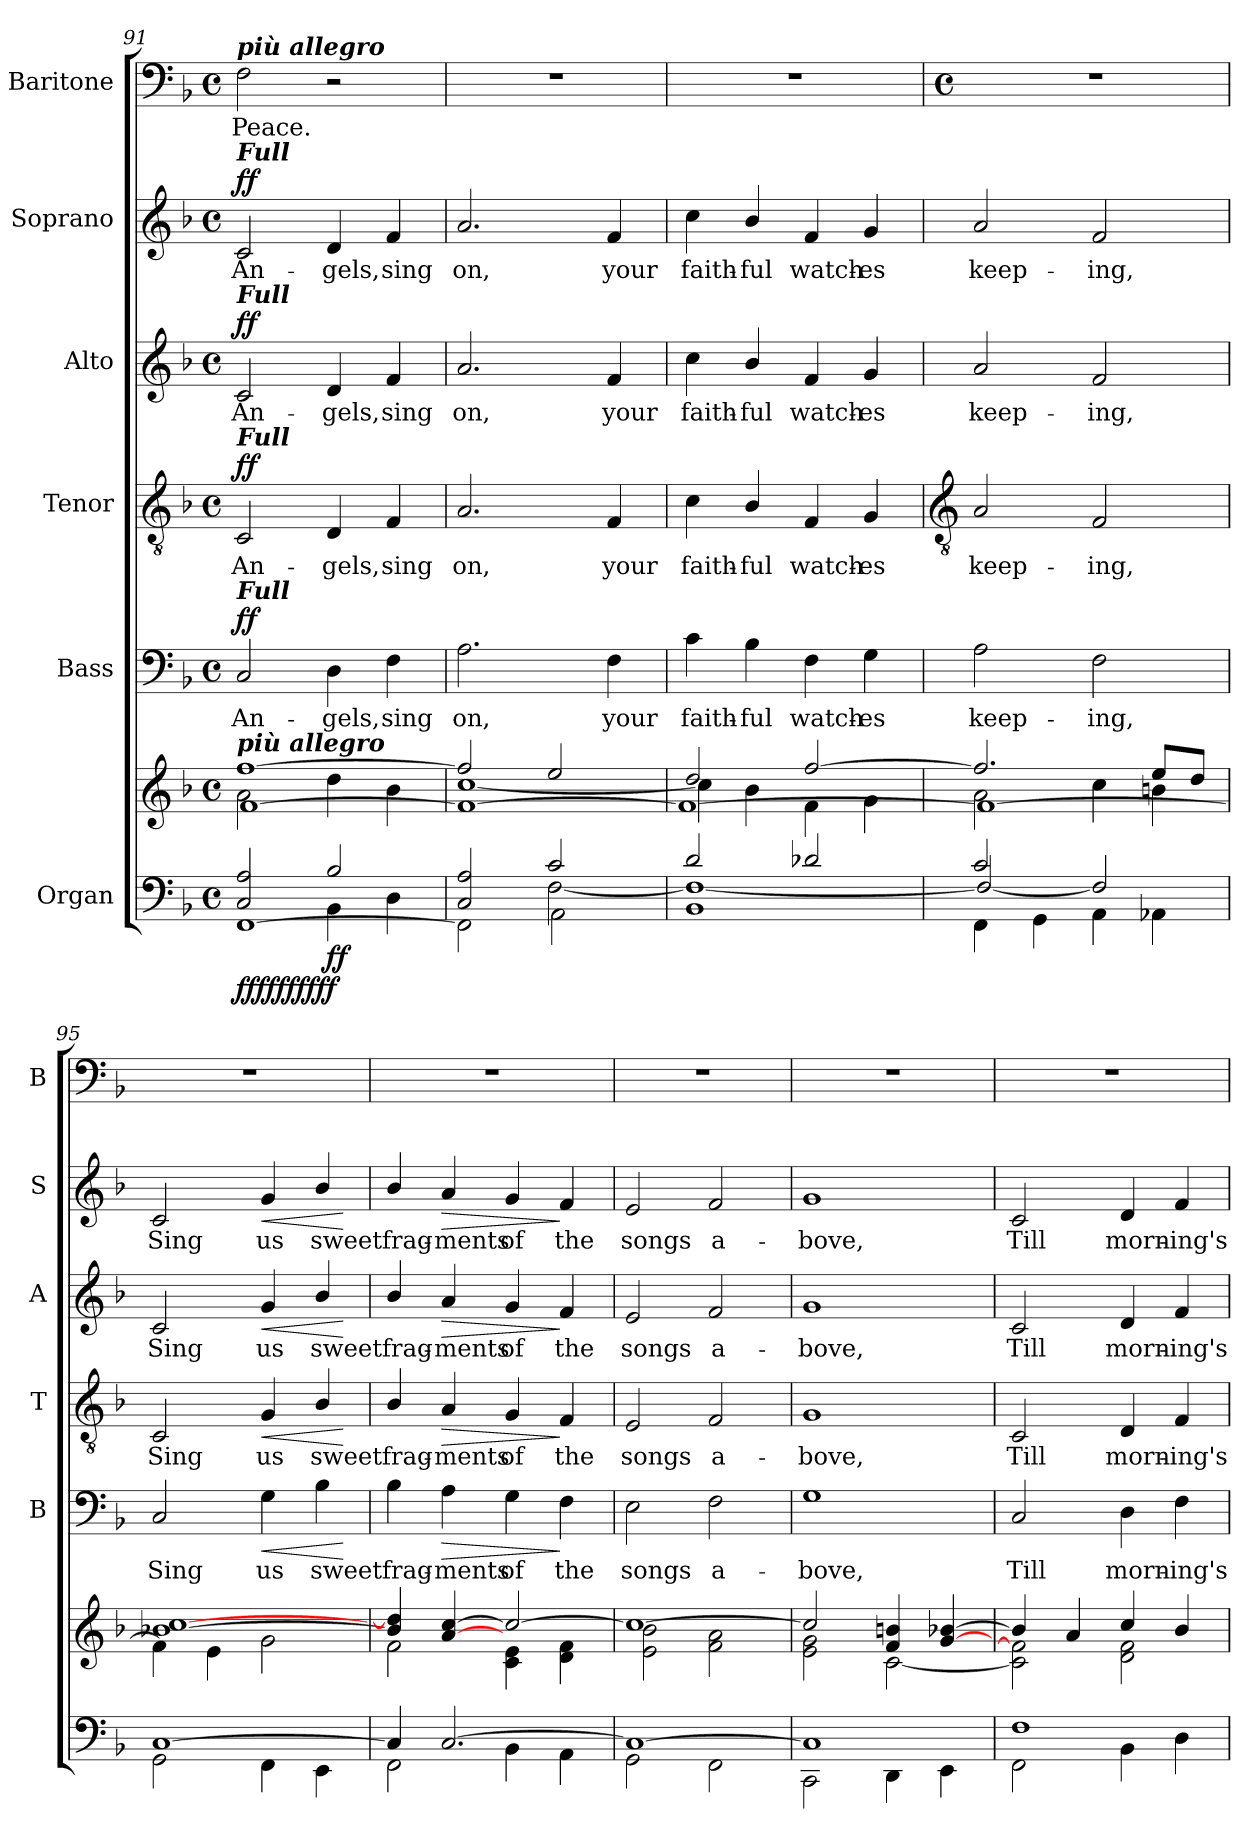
**kern	**kern	**dynam	**kern	**text	**dynam	**kern	**text	**dynam	**kern	**text	**dynam	**kern	**text	**dynam	**kern	**text
*part6	*part6	*part6	*part5	*part5	*part5	*part4	*part4	*part4	*part3	*part3	*part3	*part2	*part2	*part2	*part1	*part1
*staff7	*staff6	*staff6/7	*staff5	*staff5	*staff5	*staff4	*staff4	*staff4	*staff3	*staff3	*staff3	*staff2	*staff2	*staff2	*staff1	*staff1
*I"Organ	*	*	*I"Bass	*	*	*I"Tenor	*	*	*I"Alto	*	*	*I"Soprano	*	*	*I"Baritone	*
*	*	*	*I'B	*	*	*I'T	*	*	*I'A	*	*	*I'S	*	*	*I'B	*
*clefF4	*clefG2	*	*clefF4	*	*	*clefGv2	*	*	*clefG2	*	*	*clefG2	*	*	*clefF4	*
*k[b-]	*k[b-]	*	*k[b-]	*	*	*k[b-]	*	*	*k[b-]	*	*	*k[b-]	*	*	*k[b-]	*
*F:	*F:	*	*F:	*	*	*F:	*	*	*F:	*	*	*F:	*	*	*F:	*
*M4/4	*M4/4	*	*M4/4	*	*	*M4/4	*	*	*M4/4	*	*	*M4/4	*	*	*M4/4	*
*met(c)	*met(c)	*	*met(c)	*	*	*met(c)	*	*	*met(c)	*	*	*met(c)	*	*	*met(c)	*
=91	=91	=91	=91	=91	=91	=91	=91	=91	=91	=91	=91	=91	=91	=91	=91	=91
*^	*^	*	*	*	*	*	*	*	*	*	*	*	*	*	*	*
*	*^	*	*^	*	*	*	*	*	*	*	*	*	*	*	*	*	*	*
!	!	!	!	!	!	!	!	!	!	!	!	!	!	!	!	!	!	!	!LO:TX:a:Bi:t=più allegro	!
!	!	!	!	!	!	!	!	!	!	!	!	!	!	!	!	!LO:TX:a:Bi:t=Full	!	!	!	!
!	!	!	!	!	!	!	!	!	!	!	!	!	!LO:TX:a:Bi:t=Full	!	!	!	!	!	!	!
!	!	!	!	!	!	!	!	!	!	!LO:TX:a:Bi:t=Full	!	!	!	!	!	!	!	!	!	!
!	!	!	!	!	!	!	!LO:TX:a:Bi:t=Full	!	!	!	!	!	!	!	!	!	!	!	!	!
!	!	!	!LO:TX:a:Bi:t=più allegro	!	!	!	!	!	!	!	!	!	!	!	!	!	!	!	!	!
!	!	!	!	!	!	!LO:DY:b=2	!	!LO:LY:b	!	!	!LO:LY:b	!	!	!LO:LY:b	!	!	!LO:LY:b	!	!	!LO:LY:b
!	!	!	!	!	!	!LO:DY:n=1:b=2	!	!	!	!	!	!	!	!	!	!	!	!	!	!
!	!	!	!	!	!	!LO:DY:n=2:b	!	!	!	!	!	!	!	!	!	!	!	!	!	!
!	!	!	!	!	!	!LO:DY:n=3:b	!	!	!	!	!	!	!	!	!	!	!	!	!	!
!	!	!	!	!	!	!LO:DY:n=4:b	!	!	!LO:DY:b	!	!	!LO:DY:b	!	!	!LO:DY:b	!	!	!LO:DY:b	!	!
2C/ 2A/	2ryy	[1FF\	[1ff	2a\	[1f\	ff ff ff ff ff	2C	An-	ff	2C	An-	ff	2c/	An-	ff	2c	An-	ff	2F	Peace.
!	!	!	!	!	!	!LO:DY:n=5:b=2	!	!LO:LY:b	!	!	!LO:LY:b	!	!	!LO:LY:b	!	!	!LO:LY:b	!	!	!
2B-/	4BB-\	.	.	4dd\	.	ff	4D	-gels,	.	4D	-gels,	.	4d	-gels,	.	4d	-gels,	.	2r	.
!	!	!	!	!	!	!	!	!LO:LY:b	!	!	!LO:LY:b	!	!	!LO:LY:b	!	!	!LO:LY:b	!	!	!
.	4D\	.	.	4b-\	.	.	4F	sing	.	4F	sing	.	4f	sing	.	4f	sing	.	.	.
=92	=92	=92	=92	=92	=92	=92	=92	=92	=92	=92	=92	=92	=92	=92	=92	=92	=92	=92	=92	=92
!	!	!	!	!	!	!	!	!LO:LY:b	!	!	!LO:LY:b	!	!	!LO:LY:b	!	!	!LO:LY:b	!	!	!
2C/ 2A/	2ryy	2FF\]	2ff/]	[1cc\	1f\_	.	2.A	on,	.	2.A	on,	.	2.a	on,	.	2.a	on,	.	1r	.
2c/	[2F\	2AA\	2ee/	.	.	.	.	.	.	.	.	.	.	.	.	.	.	.	.	.
!	!	!	!	!	!	!	!	!LO:LY:b	!	!	!LO:LY:b	!	!	!LO:LY:b	!	!	!LO:LY:b	!	!	!
.	.	.	.	.	.	.	4F	your	.	4F	your	.	4f	your	.	4f	your	.	.	.
=93	=93	=93	=93	=93	=93	=93	=93	=93	=93	=93	=93	=93	=93	=93	=93	=93	=93	=93	=93	=93
!	!	!	!	!	!	!	!	!LO:LY:b	!	!	!LO:LY:b	!	!	!LO:LY:b	!	!	!LO:LY:b	!	!	!
2d/	1F\_	1BB-\	2dd/	4cc\]	1f\_	.	4c	faith-	.	4c	faith-	.	4cc	faith-	.	4cc	faith-	.	1r	.
!	!	!	!	!	!	!	!	!LO:LY:b	!	!	!LO:LY:b	!	!	!LO:LY:b	!	!	!LO:LY:b	!	!	!
.	.	.	.	4b-\	.	.	4B-\	-ful	.	4B-/	-ful	.	4b-/	-ful	.	4b-/	-ful	.	.	.
!	!	!	!	!	!	!	!	!LO:LY:b	!	!	!LO:LY:b	!	!	!LO:LY:b	!	!	!LO:LY:b	!	!	!
2d-X/	.	.	[2ff/	4f\	.	.	4F	watch-	.	4F	watch-	.	4f	watch-	.	4f	watch-	.	.	.
!	!	!	!	!	!	!	!	!LO:LY:b	!	!	!LO:LY:b	!	!	!LO:LY:b	!	!	!LO:LY:b	!	!	!
.	.	.	.	4g\	.	.	4G	-es	.	4G	-es	.	4g	-es	.	4g	-es	.	.	.
!!LO:LB:g=z
=94	=94	=94	=94	=94	=94	=94	=94	=94	=94	=94	=94	=94	=94	=94	=94	=94	=94	=94	=94	=94
*	*	*	*	*	*	*	*	*	*	*clefGv2	*	*	*	*	*	*	*	*	*	*
*	*	*	*	*	*	*	*	*	*	*	*	*	*	*	*	*	*	*	*M4/4	*
*	*	*	*	*	*	*	*	*	*	*	*	*	*	*	*	*	*	*	*met(c)	*
!	!	!	!	!	!	!	!	!LO:LY:b	!	!	!LO:LY:b	!	!	!LO:LY:b	!	!	!LO:LY:b	!	!	!
2c/	2F/_	4FF\	2.ff/]	2a\	1f\_	.	2A	keep-	.	2A	keep-	.	2a	keep-	.	2a	keep-	.	1r	.
.	.	4GG\	.	.	.	.	.	.	.	.	.	.	.	.	.	.	.	.	.	.
!	!	!	!	!	!	!	!	!LO:LY:b	!	!	!LO:LY:b	!	!	!LO:LY:b	!	!	!LO:LY:b	!	!	!
2ryy	2F/]	4AA\	.	4cc\	.	.	2F	-ing,	.	2F	-ing,	.	2f	-ing,	.	2f	-ing,	.	.	.
.	.	4AA-X\	8ee/L	4bn\	.	.	.	.	.	.	.	.	.	.	.	.	.	.	.	.
.	.	.	8dd/J	.	.	.	.	.	.	.	.	.	.	.	.	.	.	.	.	.
=95	=95	=95	=95	=95	=95	=95	=95	=95	=95	=95	=95	=95	=95	=95	=95	=95	=95	=95	=95	=95
!	!	!	!	!	!	!	!	!LO:LY:b	!	!	!LO:LY:b	!	!	!LO:LY:b	!	!	!LO:LY:b	!	!	!
[1C/	1ryy	2GG\	[1b-X/ [1cc/	1ryy	4f\]	.	2C	Sing	.	2C	Sing	.	2c	Sing	.	2c	Sing	.	1r	.
.	.	.	.	.	4e\	.	.	.	.	.	.	.	.	.	.	.	.	.	.	.
!	!	!	!	!	!	!	!	!LO:LY:b	!LO:HP:b	!	!LO:LY:b	!LO:HP:b	!	!LO:LY:b	!LO:HP:b	!	!LO:LY:b	!LO:HP:b	!	!
.	.	4FF\	.	.	2g\	.	4G	us	<	4G	us	<	4g	us	<	4g	us	<	.	.
!	!	!	!	!	!	!	!	!LO:LY:b	!	!	!LO:LY:b	!	!	!LO:LY:b	!	!	!LO:LY:b	!	!	!
.	.	4EE\	.	.	.	.	4B-\	sweet	.	4B-/	sweet	.	4b-/	sweet	.	4b-/	sweet	.	.	.
*v	*v	*v	*	*	*	*	*	*	*	*	*	*	*	*	*	*	*	*	*	*
*	*v	*v	*v	*	*	*	*	*	*	*	*	*	*	*	*	*	*	*
.	.	.	.	.	[	.	.	[	.	.	[	.	.	[	.	.
=96	=96	=96	=96	=96	=96	=96	=96	=96	=96	=96	=96	=96	=96	=96	=96	=96
*^	*^	*	*	*	*	*	*	*	*	*	*	*	*	*	*	*
*	*^	*	*^	*	*	*	*	*	*	*	*	*	*	*	*	*	*	*
!	!	!	!	!	!	!	!	!LO:LY:b	!	!	!LO:LY:b	!	!	!LO:LY:b	!	!	!LO:LY:b	!	!	!
4C/]	1ryy	2FF\	4b-/] 4dd/]	1ryy	2f\	.	4B-\	frag-	.	4B-/	frag-	.	4b-/	frag-	.	4b-/	frag-	.	1r	.
!	!	!	!	!	!	!	!	!LO:LY:b	!LO:HP:b	!	!LO:LY:b	!LO:HP:b	!	!LO:LY:b	!LO:HP:b	!	!LO:LY:b	!LO:HP:b	!	!
[2.C/	.	.	[4a/ [4cc/	.	.	.	4A	-ments	>	4A	-ments	>	4a	-ments	>	4a	-ments	>	.	.
!	!	!	!	!	!	!	!	!LO:LY:b	!	!	!LO:LY:b	!	!	!LO:LY:b	!	!	!LO:LY:b	!	!	!
.	.	4BB-\	2cc/_	.	4c\ 4e\	.	4G	of	.	4G	of	.	4g	of	.	4g	of	.	.	.
!	!	!	!	!	!	!	!	!LO:LY:b	!	!	!LO:LY:b	!	!	!LO:LY:b	!	!	!LO:LY:b	!	!	!
.	.	4AA\	.	.	4d\ 4f\	.	4F	the	]	4F	the	]	4f	the	]	4f	the	]	.	.
=97	=97	=97	=97	=97	=97	=97	=97	=97	=97	=97	=97	=97	=97	=97	=97	=97	=97	=97	=97	=97
!	!	!	!	!	!	!	!	!LO:LY:b	!	!	!LO:LY:b	!	!	!LO:LY:b	!	!	!LO:LY:b	!	!	!
1C/_	1ryy	2GG\	1cc/_	2e\ 2b-\	1ryy	.	2E	songs	.	2E	songs	.	2e	songs	.	2e	songs	.	1r	.
!	!	!	!	!	!	!	!	!LO:LY:b	!	!	!LO:LY:b	!	!	!LO:LY:b	!	!	!LO:LY:b	!	!	!
.	.	2FF\	.	2f\ 2a\	.	.	2F	a-	.	2F	a-	.	2f	a-	.	2f	a-	.	.	.
=98	=98	=98	=98	=98	=98	=98	=98	=98	=98	=98	=98	=98	=98	=98	=98	=98	=98	=98	=98	=98
!	!	!	!	!	!	!	!	!LO:LY:b	!	!	!LO:LY:b	!	!	!LO:LY:b	!	!	!LO:LY:b	!	!	!
1C/]	1ryy	2CC\	2cc/]	2e\ 2g\	1ryy	.	1G	-bove,	.	1G	-bove,	.	1g	-bove,	.	1g	-bove,	.	1r	.
.	.	4DD\	4f/ 4bn/	[2c\	.	.	.	.	.	.	.	.	.	.	.	.	.	.	.	.
.	.	4EE\	[4g/ [4b-X/	.	.	.	.	.	.	.	.	.	.	.	.	.	.	.	.	.
=99	=99	=99	=99	=99	=99	=99	=99	=99	=99	=99	=99	=99	=99	=99	=99	=99	=99	=99	=99	=99
!	!	!	!	!	!	!	!	!LO:LY:b	!	!	!LO:LY:b	!	!	!LO:LY:b	!	!	!LO:LY:b	!	!	!
1F/	1ryy	2FF\	4b-/]	2c\] 2f\]	1ryy	.	2C	Till	.	2C	Till	.	2c	Till	.	2c	Till	.	1r	.
.	.	.	4a/	.	.	.	.	.	.	.	.	.	.	.	.	.	.	.	.	.
!	!	!	!	!	!	!	!	!LO:LY:b	!	!	!LO:LY:b	!	!	!LO:LY:b	!	!	!LO:LY:b	!	!	!
.	.	4BB-\	4cc/	2d\ 2f\	.	.	4D	morn-	.	4D	morn-	.	4d	morn-	.	4d	morn-	.	.	.
!	!	!	!	!	!	!	!	!LO:LY:b	!	!	!LO:LY:b	!	!	!LO:LY:b	!	!	!LO:LY:b	!	!	!
.	.	4D\	4b-/	.	.	.	4F	-ing's	.	4F	-ing's	.	4f	-ing's	.	4f	-ing's	.	.	.
*v	*v	*v	*	*	*	*	*	*	*	*	*	*	*	*	*	*	*	*	*	*
*	*v	*v	*v	*	*	*	*	*	*	*	*	*	*	*	*	*	*	*
=	=	=	=	=	=	=	=	=	=	=	=	=	=	=	=	=
*-	*-	*-	*-	*-	*-	*-	*-	*-	*-	*-	*-	*-	*-	*-	*-	*-
